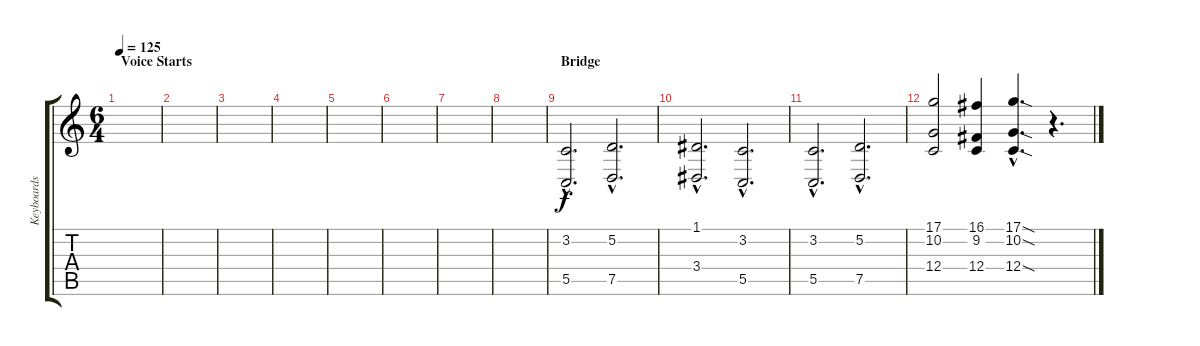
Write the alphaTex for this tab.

\track ("Keyboards 2" "Keyboards ") {instrument accordion}
\staff {score tabs}
\tuning (D4 A3 F3 C3 G2 D2) {hide}
\ts (6 4)
\section ("" "Voice Starts")
\tempo 125
\clef g2
\ks c
|
|
|
|
|
|
|
|
\section ("" "Bridge")
(3.2{hac} 5.5{hac}).2{d} (5.2{hac} 7.5{hac}).2{d} |
(1.1{hac} 3.4{hac}).2{d} (3.2{hac} 5.5{hac}).2{d} |
(3.2{hac} 5.5{hac}).2{d} (5.2{hac} 7.5{hac}).2{d} |
(17.1 10.2 12.4).2 (16.1 9.2 12.4).4 (17.1{sod hac} 10.2{sod hac} 12.4{sod hac}).4{d} r.4{d}
